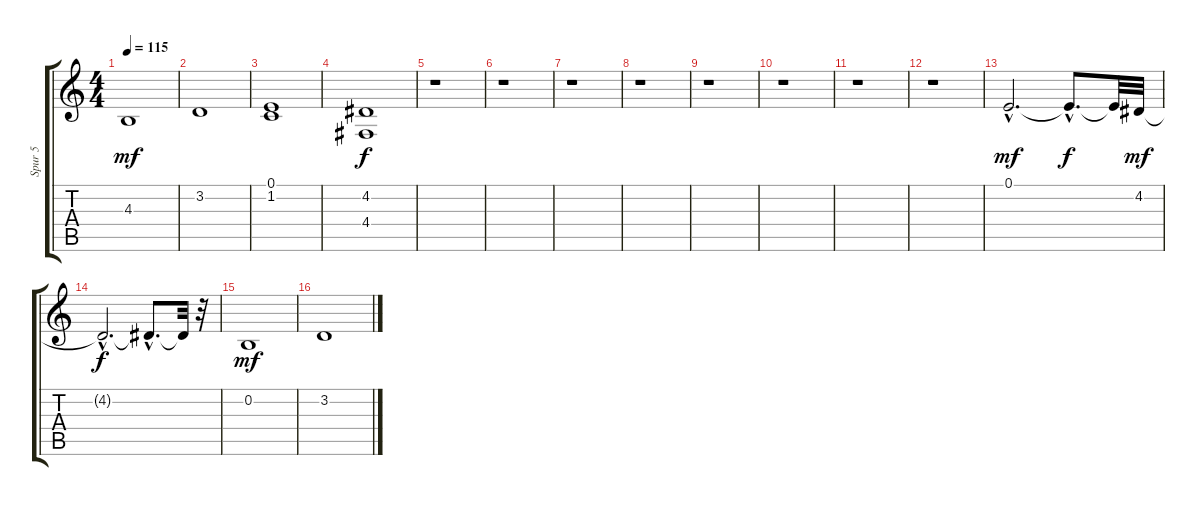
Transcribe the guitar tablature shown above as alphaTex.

\track ("Spur 5" "Spur 5") {instrument stringensemble1}
\staff {score tabs}
\tuning (E4 B3 G3 D3 A2 E2) {hide}
\ts (4 4)
\tempo 115
\clef g2
\ks c
4.3.1{dy mf} |
3.2.1 |
(0.1 1.2).1{volume 11 instrument stringensemble1} |
(4.2 4.4).1{dy f} |
r.1 |
r.1 |
r.1 |
r.1 |
r.1 |
r.1 |
r.1 |
r.1 |
0.1{hac}.2{d dy mf volume 11 instrument stringensemble1} 0.1{hac t}.8{d dy f} 0.1{t}.32 4.2.32{dy mf} |
4.2{hac t}.2{d dy f} 4.2{hac t}.8{d} 4.2{t}.32 r.32 |
0.2.1{dy mf} |
3.2.1
